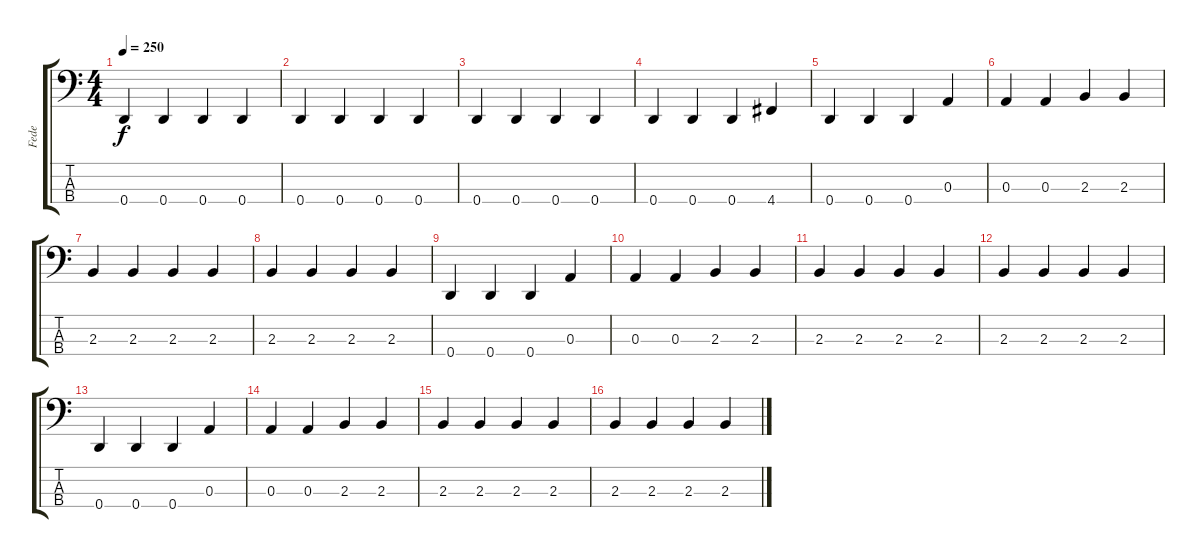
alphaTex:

\track ("Fede" "Fede") {instrument electricbassfinger}
\staff {score tabs}
\tuning (G2 D2 A1 D1) {hide}
\ts (4 4)
\tempo 250
\clef f4
\ks c
0.4.4{dy f} 0.4.4 0.4.4 0.4.4 |
0.4.4 0.4.4 0.4.4 0.4.4 |
0.4.4 0.4.4 0.4.4 0.4.4 |
0.4.4 0.4.4 0.4.4 4.4.4 |
0.4.4 0.4.4 0.4.4 0.3.4 |
0.3.4 0.3.4 2.3.4 2.3.4 |
2.3.4 2.3.4 2.3.4 2.3.4 |
2.3.4 2.3.4 2.3.4 2.3.4 |
0.4.4 0.4.4 0.4.4 0.3.4 |
0.3.4 0.3.4 2.3.4 2.3.4 |
2.3.4 2.3.4 2.3.4 2.3.4 |
2.3.4 2.3.4 2.3.4 2.3.4 |
0.4.4 0.4.4 0.4.4 0.3.4 |
0.3.4 0.3.4 2.3.4 2.3.4 |
2.3.4 2.3.4 2.3.4 2.3.4 |
2.3.4 2.3.4 2.3.4 2.3.4
